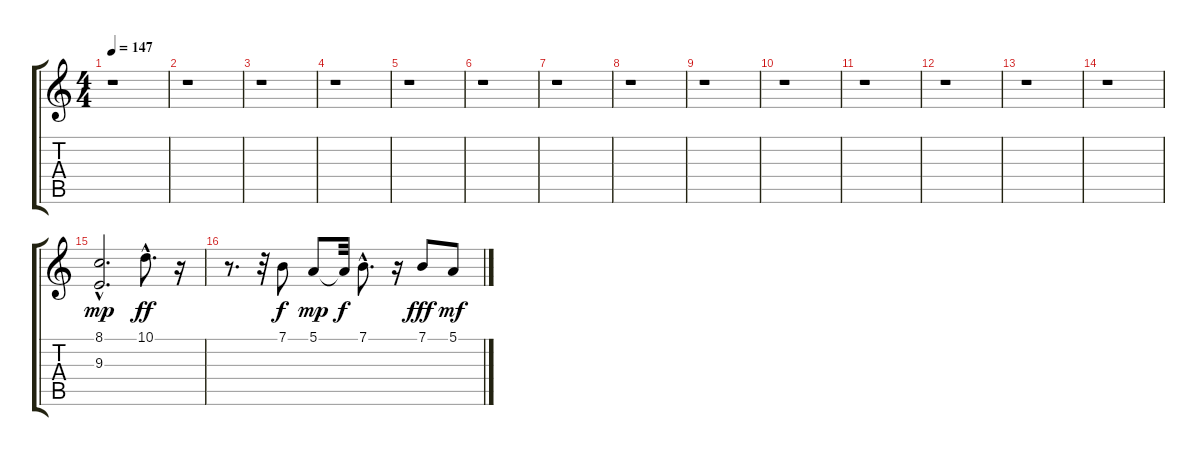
\track "" {instrument violin}
\staff {score tabs}
\tuning (E4 B3 G3 D3 A2 E2) {hide}
\ts (4 4)
\tempo 147
\clef g2
\ks c
r.1{dy mp instrument violin} |
r.1 |
r.1 |
r.1 |
r.1 |
r.1 |
r.1 |
r.1 |
r.1 |
r.1 |
r.1 |
r.1 |
r.1 |
r.1 |
(8.1{hac} 9.3{hac}).2{d} 10.1{hac}.8{d dy ff} r.16 |
r.8{d} r.32 7.1.8{dy f} 5.1.8{dy mp} 5.1{t}.32{dy f} 7.1{hac}.8{d} r.16 7.1.8{dy fff} 5.1.8{dy mf}
